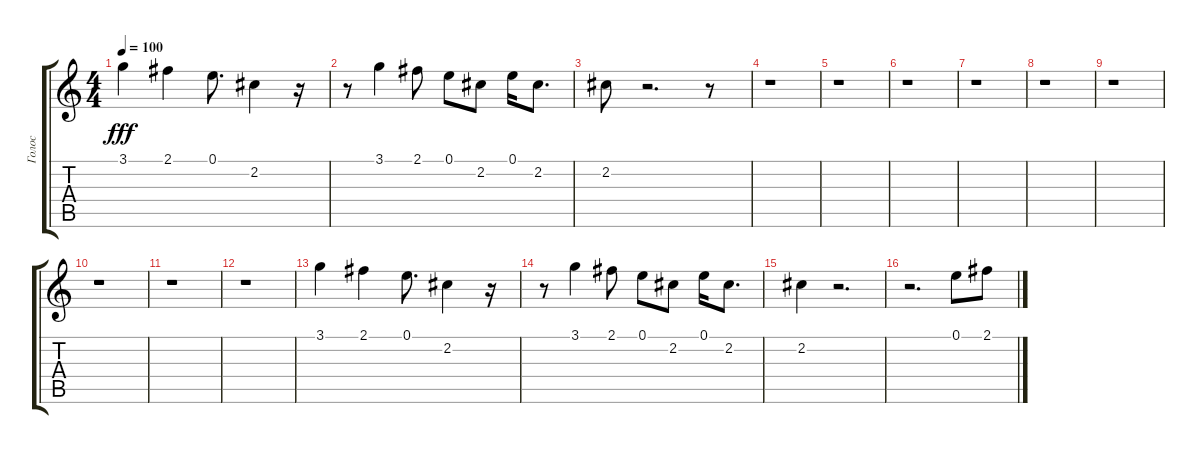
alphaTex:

\track ("Голос" "Голос") {instrument acousticguitarsteel}
\staff {score tabs}
\tuning (E4 B3 G3 D3 A2 E2) {hide}
\ts (4 4)
\tempo 100
\clef g2
\ks c
3.1.4{dy fff} 2.1.4 0.1.8{d} 2.2.4 r.16 |
r.8 3.1.4 2.1.8 0.1.8 2.2.8 0.1.16 2.2.8{d} |
2.2.8 r.2{d} r.8 |
r.1 |
r.1 |
r.1 |
r.1 |
r.1 |
r.1 |
r.1 |
r.1 |
r.1 |
3.1.4 2.1.4 0.1.8{d} 2.2.4 r.16 |
r.8 3.1.4 2.1.8 0.1.8 2.2.8 0.1.16 2.2.8{d} |
2.2.4 r.2{d} |
r.2{d} 0.1.8 2.1.8
